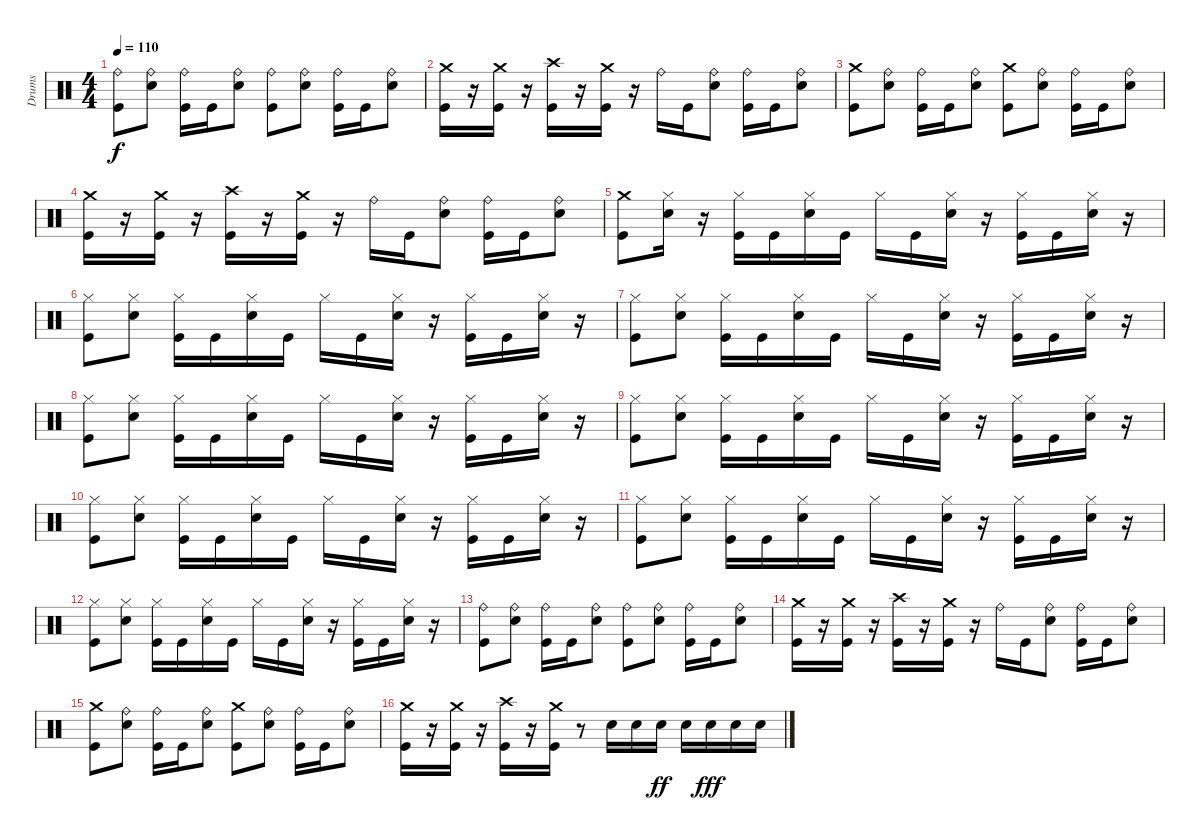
\track ("Drums" "Drums") {instrument percussion}
\staff {score}
\articulation defaults
\ts (4 4)
\tempo 110
\clef neutral
\ks c
("Kick (hit)" "Ride (bell)").8{dy f} ("Electric Snare (hit)" "Ride (bell)").8 ("Kick (hit)" "Ride (bell)").16 "Kick (hit)".16 ("Electric Snare (hit)" "Ride (bell)").8 ("Kick (hit)" "Ride (bell)").8 ("Electric Snare (hit)" "Ride (bell)").8 ("Kick (hit)" "Ride (bell)").16 "Kick (hit)".16 ("Electric Snare (hit)" "Ride (bell)").8 |
("Kick (hit)" "Crash medium (hit)").16 r.16 ("Kick (hit)" "Crash medium (hit)").16 r.16 ("Kick (hit)" "Crash high (hit)").16 r.16 ("Kick (hit)" "Crash medium (hit)").16 r.16 "Ride (bell)".16 "Kick (hit)".16 ("Electric Snare (hit)" "Ride (bell)").8 ("Kick (hit)" "Ride (bell)").16 "Kick (hit)".16 ("Electric Snare (hit)" "Ride (bell)").8 |
("Kick (hit)" "Crash medium (hit)").8 ("Ride (bell)" "Electric Snare (hit)").8 ("Ride (bell)" "Kick (hit)").16 "Kick (hit)".16 ("Electric Snare (hit)" "Ride (bell)").8 ("Kick (hit)" "Crash medium (hit)").8 ("Electric Snare (hit)" "Ride (bell)").8 ("Kick (hit)" "Ride (bell)").16 "Kick (hit)".16 ("Ride (bell)" "Electric Snare (hit)").8 |
("Crash medium (hit)" "Kick (hit)").16 r.16 ("Kick (hit)" "Crash medium (hit)").16 r.16 ("Kick (hit)" "Crash high (hit)").16 r.16 ("Kick (hit)" "Crash medium (hit)").16 r.16 "Ride (bell)".16 "Kick (hit)".16 ("Electric Snare (hit)" "Ride (bell)").8 ("Kick (hit)" "Ride (bell)").16 "Kick (hit)".16 ("Ride (bell)" "Electric Snare (hit)").8 |
("Crash medium (hit)" "Kick (hit)").8 ("Electric Snare (hit)" "Hi-Hat (closed)").16 r.16 ("Hi-Hat (closed)" "Kick (hit)").16 "Kick (hit)".16 ("Hi-Hat (closed)" "Electric Snare (hit)").16 "Kick (hit)".16 "Hi-Hat (closed)".16 "Kick (hit)".16 ("Hi-Hat (closed)" "Electric Snare (hit)").16 r.16 ("Hi-Hat (closed)" "Kick (hit)").16 "Kick (hit)".16 ("Hi-Hat (closed)" "Electric Snare (hit)").16 r.16 |
("Hi-Hat (closed)" "Kick (hit)").8 ("Electric Snare (hit)" "Hi-Hat (closed)").8 ("Hi-Hat (closed)" "Kick (hit)").16 "Kick (hit)".16 ("Hi-Hat (closed)" "Electric Snare (hit)").16 "Kick (hit)".16 "Hi-Hat (closed)".16 "Kick (hit)".16 ("Hi-Hat (closed)" "Electric Snare (hit)").16 r.16 ("Hi-Hat (closed)" "Kick (hit)").16 "Kick (hit)".16 ("Hi-Hat (closed)" "Electric Snare (hit)").16 r.16 |
("Hi-Hat (closed)" "Kick (hit)").8 ("Electric Snare (hit)" "Hi-Hat (closed)").8 ("Hi-Hat (closed)" "Kick (hit)").16 "Kick (hit)".16 ("Hi-Hat (closed)" "Electric Snare (hit)").16 "Kick (hit)".16 "Hi-Hat (closed)".16 "Kick (hit)".16 ("Hi-Hat (closed)" "Electric Snare (hit)").16 r.16 ("Hi-Hat (closed)" "Kick (hit)").16 "Kick (hit)".16 ("Hi-Hat (closed)" "Electric Snare (hit)").16 r.16 |
("Hi-Hat (closed)" "Kick (hit)").8 ("Electric Snare (hit)" "Hi-Hat (closed)").8 ("Hi-Hat (closed)" "Kick (hit)").16 "Kick (hit)".16 ("Hi-Hat (closed)" "Electric Snare (hit)").16 "Kick (hit)".16 "Hi-Hat (closed)".16 "Kick (hit)".16 ("Hi-Hat (closed)" "Electric Snare (hit)").16 r.16 ("Hi-Hat (closed)" "Kick (hit)").16 "Kick (hit)".16 ("Hi-Hat (closed)" "Electric Snare (hit)").16 r.16 |
("Hi-Hat (closed)" "Kick (hit)").8 ("Electric Snare (hit)" "Hi-Hat (closed)").8 ("Hi-Hat (closed)" "Kick (hit)").16 "Kick (hit)".16 ("Hi-Hat (closed)" "Electric Snare (hit)").16 "Kick (hit)".16 "Hi-Hat (closed)".16 "Kick (hit)".16 ("Hi-Hat (closed)" "Electric Snare (hit)").16 r.16 ("Hi-Hat (closed)" "Kick (hit)").16 "Kick (hit)".16 ("Hi-Hat (closed)" "Electric Snare (hit)").16 r.16 |
("Hi-Hat (closed)" "Kick (hit)").8 ("Electric Snare (hit)" "Hi-Hat (closed)").8 ("Hi-Hat (closed)" "Kick (hit)").16 "Kick (hit)".16 ("Hi-Hat (closed)" "Electric Snare (hit)").16 "Kick (hit)".16 "Hi-Hat (closed)".16 "Kick (hit)".16 ("Hi-Hat (closed)" "Electric Snare (hit)").16 r.16 ("Hi-Hat (closed)" "Kick (hit)").16 "Kick (hit)".16 ("Hi-Hat (closed)" "Electric Snare (hit)").16 r.16 |
("Hi-Hat (closed)" "Kick (hit)").8 ("Electric Snare (hit)" "Hi-Hat (closed)").8 ("Hi-Hat (closed)" "Kick (hit)").16 "Kick (hit)".16 ("Hi-Hat (closed)" "Electric Snare (hit)").16 "Kick (hit)".16 "Hi-Hat (closed)".16 "Kick (hit)".16 ("Hi-Hat (closed)" "Electric Snare (hit)").16 r.16 ("Hi-Hat (closed)" "Kick (hit)").16 "Kick (hit)".16 ("Hi-Hat (closed)" "Electric Snare (hit)").16 r.16 |
("Hi-Hat (closed)" "Kick (hit)").8 ("Electric Snare (hit)" "Hi-Hat (closed)").8 ("Hi-Hat (closed)" "Kick (hit)").16 "Kick (hit)".16 ("Hi-Hat (closed)" "Electric Snare (hit)").16 "Kick (hit)".16 "Hi-Hat (closed)".16 "Kick (hit)".16 ("Hi-Hat (closed)" "Electric Snare (hit)").16 r.16 ("Hi-Hat (closed)" "Kick (hit)").16 "Kick (hit)".16 ("Hi-Hat (closed)" "Electric Snare (hit)").16 r.16 |
("Kick (hit)" "Ride (bell)").8 ("Electric Snare (hit)" "Ride (bell)").8 ("Kick (hit)" "Ride (bell)").16 "Kick (hit)".16 ("Electric Snare (hit)" "Ride (bell)").8 ("Kick (hit)" "Ride (bell)").8 ("Electric Snare (hit)" "Ride (bell)").8 ("Kick (hit)" "Ride (bell)").16 "Kick (hit)".16 ("Electric Snare (hit)" "Ride (bell)").8 |
("Kick (hit)" "Crash medium (hit)").16 r.16 ("Kick (hit)" "Crash medium (hit)").16 r.16 ("Kick (hit)" "Crash high (hit)").16 r.16 ("Kick (hit)" "Crash medium (hit)").16 r.16 "Ride (bell)".16 "Kick (hit)".16 ("Electric Snare (hit)" "Ride (bell)").8 ("Kick (hit)" "Ride (bell)").16 "Kick (hit)".16 ("Electric Snare (hit)" "Ride (bell)").8 |
("Kick (hit)" "Crash medium (hit)").8 ("Ride (bell)" "Electric Snare (hit)").8 ("Ride (bell)" "Kick (hit)").16 "Kick (hit)".16 ("Electric Snare (hit)" "Ride (bell)").8 ("Kick (hit)" "Crash medium (hit)").8 ("Electric Snare (hit)" "Ride (bell)").8 ("Kick (hit)" "Ride (bell)").16 "Kick (hit)".16 ("Ride (bell)" "Electric Snare (hit)").8 |
("Crash medium (hit)" "Kick (hit)").16 r.16 ("Kick (hit)" "Crash medium (hit)").16 r.16 ("Kick (hit)" "Crash high (hit)").16 r.16 ("Kick (hit)" "Crash medium (hit)").16 r.8 "Electric Snare (hit)".16 "Electric Snare (hit)".16 "Electric Snare (hit)".16{dy ff} "Electric Snare (hit)".16 "Electric Snare (hit)".16{dy fff} "Electric Snare (hit)".16 "Electric Snare (hit)".16
